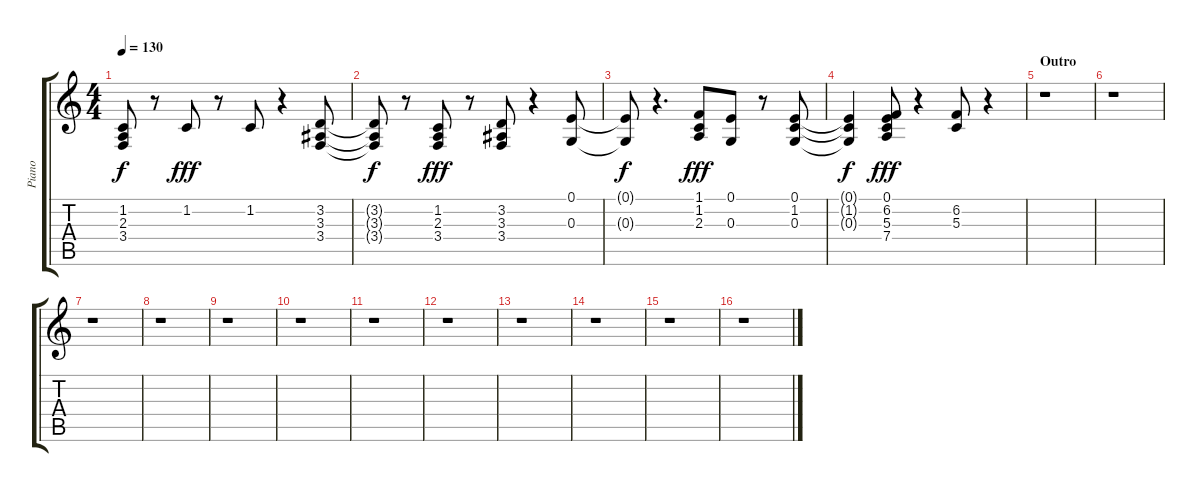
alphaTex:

\track ("Piano" "Piano") {instrument clavinet}
\staff {score tabs}
\tuning (E4 B3 G3 D3 A2 E2) {hide}
\ts (4 4)
\tempo 130
\clef g2
\ks c
(1.2{t} 2.3{t} 3.4{t}).8{dy f} r.8 1.2.8{dy fff} r.8 1.2.8 r.4 (3.2 3.3 3.4).8 |
(3.2{t} 3.3{t} 3.4{t}).8{dy f} r.8 (1.2 2.3 3.4).8{dy fff} r.8 (3.2 3.3 3.4).8 r.4 (0.1 0.3).8 |
(0.1{t} 0.3{t}).8{dy f} r.4{d} (1.1 1.2 2.3).8{dy fff} (0.1 0.3).8 r.8 (0.1 1.2 0.3).8 |
(0.1{t} 1.2{t} 0.3{t}).4{dy f} (0.1 6.2 5.3 7.4).8{dy fff} r.4 (6.2 5.3).8 r.4 |
\section ("" "Outro")
r.1 |
r.1 |
r.1 |
r.1 |
r.1 |
r.1 |
r.1 |
r.1 |
r.1 |
r.1 |
r.1 |
r.1
